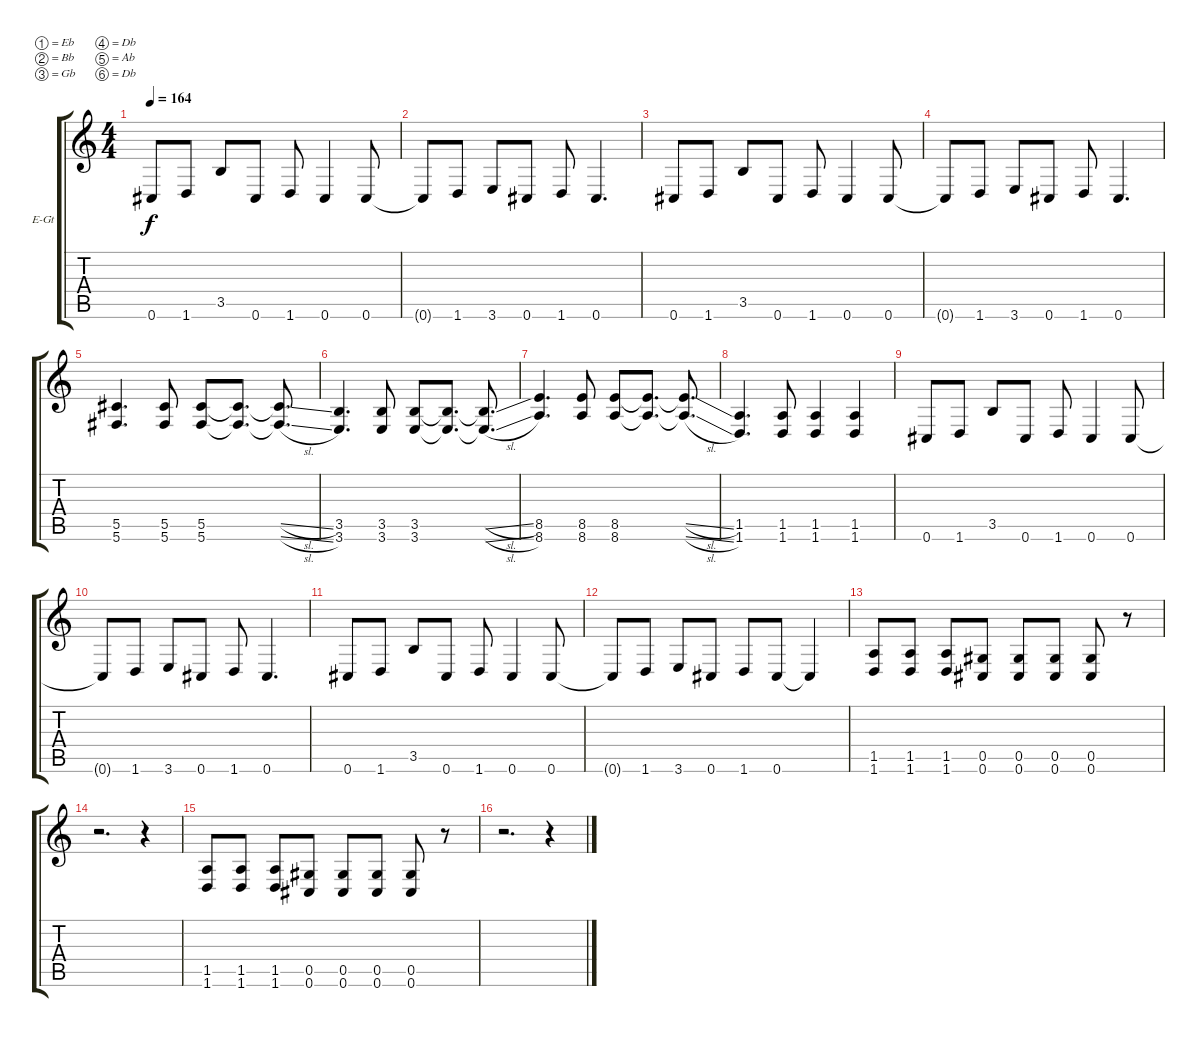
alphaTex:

\bracketExtendMode groupsimilarinstruments
\firstSystemTrackNameOrientation horizontal
\otherSystemsTrackNameOrientation horizontal
\track ("Electric Guitar 1" "E-Gt") {instrument distortionguitar}
\staff {score tabs}
\tuning (Eb4 Bb3 Gb3 Db3 Ab2 Db2)
\ts (4 4)
\tempo 164
\clef g2
\ks c
0.6.8{dy f} 1.6.8 3.5.8 0.6.8 1.6.8 0.6.4 0.6.8 |
0.6{t}.8 1.6.8 3.6.8 0.6.8 1.6.8 0.6.4{d} |
0.6.8 1.6.8 3.5.8 0.6.8 1.6.8 0.6.4 0.6.8 |
0.6{t}.8 1.6.8 3.6.8 0.6.8 1.6.8 0.6.4{d} |
(5.5 5.6).4{d} (5.5 5.6).8 (5.5 5.6).8 (5.5{t} 5.6{t}).8{d} (5.5{sl t} 5.6{sl t}).8{d} |
(3.5 3.6).4{d} (3.5 3.6).8 (3.5 3.6).8 (3.5{t} 3.6{t}).8{d} (3.5{sl t} 3.6{sl t}).8{d} |
(8.5 8.6).4{d} (8.5 8.6).8 (8.5 8.6).8 (8.5{t} 8.6{t}).8{d} (8.5{sl t} 8.6{sl t}).8{d} |
(1.5 1.6).4{d} (1.5 1.6).8 (1.5 1.6).4 (1.5 1.6).4 |
0.6.8 1.6.8 3.5.8 0.6.8 1.6.8 0.6.4 0.6.8 |
0.6{t}.8 1.6.8 3.6.8 0.6.8 1.6.8 0.6.4{d} |
0.6.8 1.6.8 3.5.8 0.6.8 1.6.8 0.6.4 0.6.8 |
0.6{t}.8 1.6.8 3.6.8 0.6.8 1.6.8 0.6.8 0.6{t}.4 |
(1.6 1.5).8 (1.6 1.5).8 (1.6 1.5).8 (0.5 0.6).8 (0.5 0.6).8 (0.5 0.6).8 (0.5 0.6).8 r.8 |
r.2{d} r.4 |
(1.6 1.5).8 (1.6 1.5).8 (1.6 1.5).8 (0.5 0.6).8 (0.5 0.6).8 (0.5 0.6).8 (0.5 0.6).8 r.8 |
r.2{d} r.4
